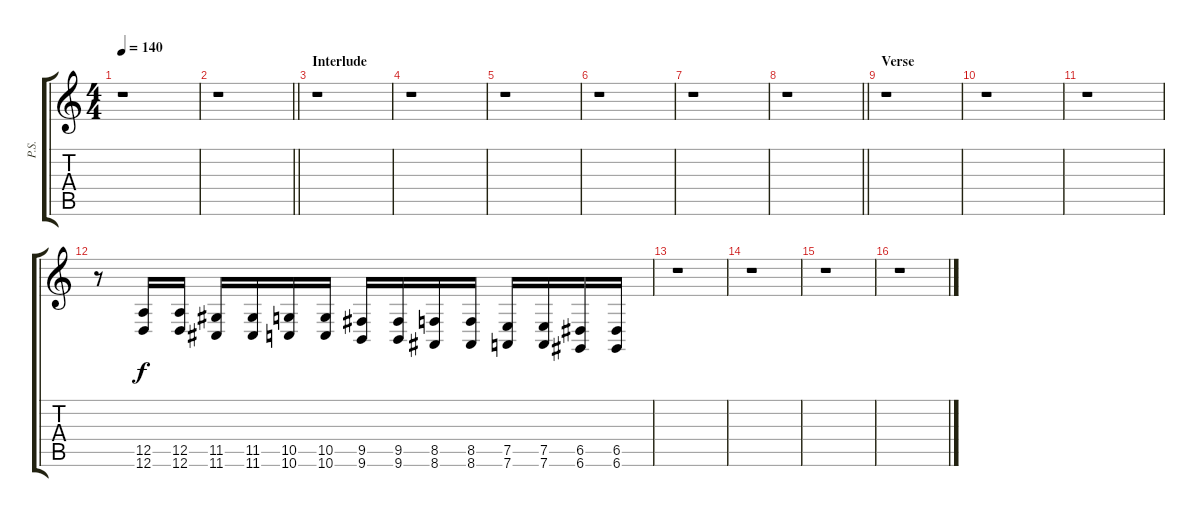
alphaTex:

\track ("P.S." "P.S.") {instrument guitarfretnoise}
\staff {score tabs}
\tuning (E4 B3 G3 D3 A2 D2) {hide}
\ts (4 4)
\tempo 140
\clef g2
\ks c
r.1{dy f} |
\barLineRight lightlight
r.1 |
\section ("" "Interlude")
r.1 |
r.1 |
r.1 |
r.1 |
r.1 |
\barLineRight lightlight
r.1 |
\section ("" "Verse")
r.1 |
r.1 |
r.1 |
r.8 (12.5 12.6).16 (12.5 12.6).16 (11.5 11.6).16 (11.5 11.6).16 (10.5 10.6).16 (10.5 10.6).16 (9.5 9.6).16 (9.5 9.6).16 (8.5 8.6).16 (8.5 8.6).16 (7.5 7.6).16 (7.5 7.6).16 (6.5 6.6).16 (6.5 6.6).16 |
r.1 |
r.1 |
r.1 |
r.1
